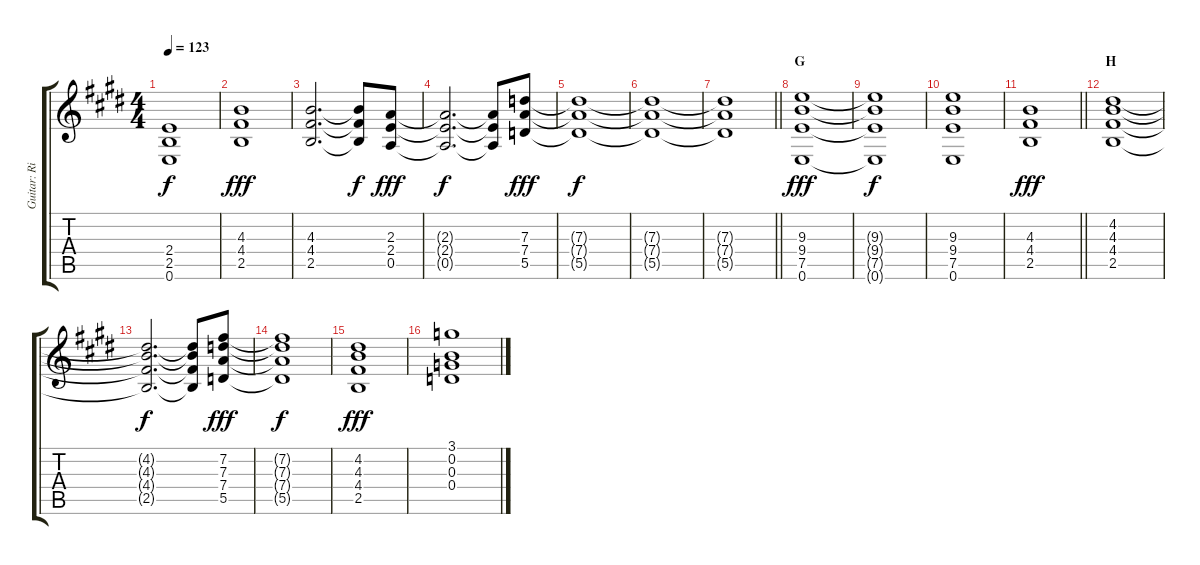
\track ("Guitar: Rik" "Guitar: Ri") {instrument acousticguitarsteel}
\staff {score tabs}
\tuning (E4 B3 G3 D3 A2 E2) {hide}
\ts (4 4)
\tempo 123
\clef g2
\ks e
(2.4{t} 2.5{t} 0.6{t}).1{dy f} |
(4.3 4.4 2.5).1{dy fff} |
(4.3 4.4 2.5).2{d} (4.3{t} 4.4{t} 2.5{t}).8{dy f} (2.3 2.4 0.5).8{dy fff} |
(2.3{t} 2.4{t} 0.5{t}).2{d dy f} (2.3{t} 2.4{t} 0.5{t}).8 (7.3 7.4 5.5).8{dy fff} |
(7.3{t} 7.4{t} 5.5{t}).1{dy f} |
(7.3{t} 7.4{t} 5.5{t}).1 |
\barLineRight lightlight
(7.3{t} 7.4{t} 5.5{t}).1 |
\section ("" "G")
(9.3 9.4 7.5 0.6).1{dy fff} |
(9.3{t} 9.4{t} 7.5{t} 0.6{t}).1{dy f} |
(9.3 9.4 7.5 0.6).1 |
\barLineRight lightlight
(4.3 4.4 2.5).1{dy fff} |
\section ("" "H")
(4.2 4.3 4.4 2.5).1 |
(4.2{t} 4.3{t} 4.4{t} 2.5{t}).2{d dy f} (4.2{t} 4.3{t} 4.4{t} 2.5{t}).8 (7.2 7.3 7.4 5.5).8{dy fff} |
(7.2{t} 7.3{t} 7.4{t} 5.5{t}).1{dy f} |
(4.2 4.3 4.4 2.5).1{dy fff} |
(3.1 0.2 0.3 0.4).1
